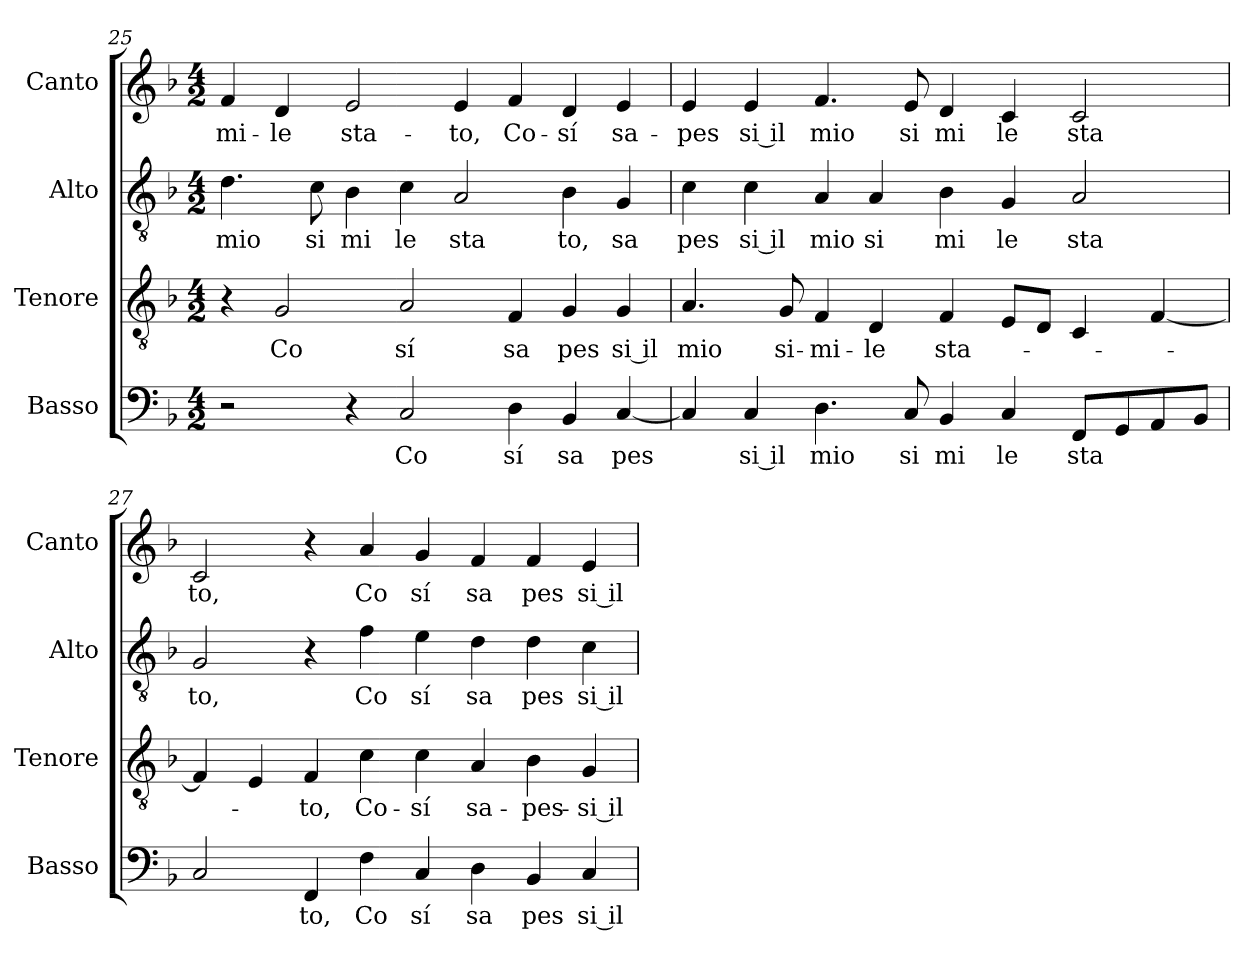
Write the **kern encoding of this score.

**kern	**text	**kern	**text	**kern	**text	**kern	**text
*part4	*part4	*part3	*part3	*part2	*part2	*part1	*part1
*staff4	*staff4	*staff3	*staff3	*staff2	*staff2	*staff1	*staff1
*I"Basso	*	*I"Tenore	*	*I"Alto	*	*I"Canto	*
*I'Basso	*	*I'Tenore	*	*I'Alto	*	*I'Canto	*
*clefF4	*	*clefGv2	*	*clefGv2	*	*clefG2	*
*ITrd-3c-5	*	*	*	*ITrd-3c-5	*	*ITrd-3c-5	*
*k[b-e-]	*	*k[b-]	*	*k[b-e-]	*	*k[b-e-]	*
*B-:	*	*F:	*	*B-:	*	*B-:	*
*M4/2	*	*M4/2	*	*M4/2	*	*M4/2	*
=25	=25	=25	=25	=25	=25	=25	=25
!	!	!	!	!	!LO:LY:b:cj	!	!LO:LY:b:cj
2r	.	4r	.	4.g\	mio	4b-/	-mi-
!	!	!	!LO:LY:b:cj	!	!	!	!LO:LY:b:cj
.	.	2G/	Co	.	.	4g/	-le
!	!	!	!	!	!LO:LY:b:cj	!	!
.	.	.	.	8f\	si	.	.
!	!	!	!	!	!LO:LY:b:cj	!	!LO:LY:b:cj
4r	.	.	.	4e-\	mi	2a/	sta-
!	!LO:LY:b:cj	!	!LO:LY:b:cj	!	!LO:LY:b:cj	!	!
2F/	Co	2A/	sí	4f\	le	.	.
!	!	!	!	!	!LO:LY:b:cj	!	!LO:LY:b:cj
.	.	.	.	2d/	sta	4a/	-to,
!	!LO:LY:b:cj	!	!LO:LY:b:cj	!	!	!	!LO:LY:b:cj
4G\	sí	4F/	sa	.	.	4b-/	Co-
!	!LO:LY:b:cj	!	!LO:LY:b:cj	!	!LO:LY:b:cj	!	!LO:LY:b:cj
4E-/	sa	4G/	pes	4e-\	to,	4g/	-sí
!	!LO:LY:b	!	!LO:LY:b:rj	!	!LO:LY:b:cj	!	!LO:LY:b:cj
[>4F/	pes	4G/	si il	4c/	sa	4a/	sa-
!!LO:LB:g=z
=26	=26	=26	=26	=26	=26	=26	=26
!	!	!	!LO:LY:b:cj	!	!LO:LY:b:cj	!	!LO:LY:b:cj
*^	*	*	*	*	*	*	*
4F/]	64ryy	.	4.A/	mio	4f\	pes	4a/	-pes
.	1ryy	.	.	.	.	.	.	.
!	!	!LO:LY:b:rj	!	!	!	!LO:LY:b:rj	!	!LO:LY:b:rj
4F/	.	si il	.	.	4f\	si il	4a/	si il
!	!	!	!	!LO:LY:b:cj	!	!	!	!
.	.	.	8G/	si-	.	.	.	.
!	!	!LO:LY:b:cj	!	!LO:LY:b:cj	!	!LO:LY:b:cj	!	!LO:LY:b:cj
4.G\	.	mio	4F/	-mi-	4d/	mio	4.b-/	mio
!	!	!	!	!LO:LY:b:cj	!	!LO:LY:b:cj	!	!
.	.	.	4D/	-le	4d/	si	.	.
!	!	!LO:LY:b:cj	!	!	!	!	!	!LO:LY:b:cj
8F/	.	si	.	.	.	.	8a/	si
!	!	!LO:LY:b:cj	!	!LO:LY:b	!	!LO:LY:b:cj	!	!LO:LY:b:cj
4E-/	.	mi	4F/	sta-	4e-\	mi	4g/	mi
.	2ryy	.	.	.	.	.	.	.
!	!	!LO:LY:b:cj	!	!	!	!LO:LY:b:cj	!	!LO:LY:b:cj
4F/	.	le	8E/L	.	4c/	le	4f/	le
.	.	.	8D/J	.	.	.	.	.
!	!	!LO:LY:b	!	!	!	!LO:LY:b:cj	!	!LO:LY:b:cj
8BB-/L	.	sta	4C/	.	2d/	sta	2f/	sta
.	4ryy	.	.	.	.	.	.	.
8C/	.	.	.	.	.	.	.	.
8D/	.	.	[<4F/	.	.	.	.	.
.	8...ryy	.	.	.	.	.	.	.
8E-/J	.	.	.	.	.	.	.	.
=27	=27	=27	=27	=27	=27	=27	=27	=27
!	!	!	!	!	!	!LO:LY:b:cj	!	!LO:LY:b:cj
*v	*v	*	*	*	*	*	*	*
2F/	.	4F/]	.	2c/	to,	2f/	to,
.	.	4E/	.	.	.	.	.
!	!LO:LY:b:cj	!	!LO:LY:b:cj	!	!	!	!
4BB-/	to,	4F/	-to,	4r	.	4r	.
!	!LO:LY:b:cj	!	!LO:LY:b:cj	!	!LO:LY:b:cj	!	!LO:LY:b:cj
4B-\	Co	4c\	Co-	4b-\	Co	4dd/	Co
!	!LO:LY:b:cj	!	!LO:LY:b:cj	!	!LO:LY:b:cj	!	!LO:LY:b:cj
4F/	sí	4c\	-sí	4a\	sí	4cc/	sí
!	!LO:LY:b:cj	!	!LO:LY:b:cj	!	!LO:LY:b:cj	!	!LO:LY:b:cj
4G\	sa	4A/	sa-	4g\	sa	4b-/	sa
!	!LO:LY:b:cj	!	!LO:LY:b:cj	!	!LO:LY:b:cj	!	!LO:LY:b:cj
4E-/	pes	4B-\	-pes-	4g\	pes	4b-/	pes
!	!LO:LY:b:rj	!	!LO:LY:b:rj	!	!LO:LY:b:rj	!	!LO:LY:b:rj
4F/	si il	4G/	-si il	4f\	si il	4a/	si il
=	=	=	=	=	=	=	=
*-	*-	*-	*-	*-	*-	*-	*-
